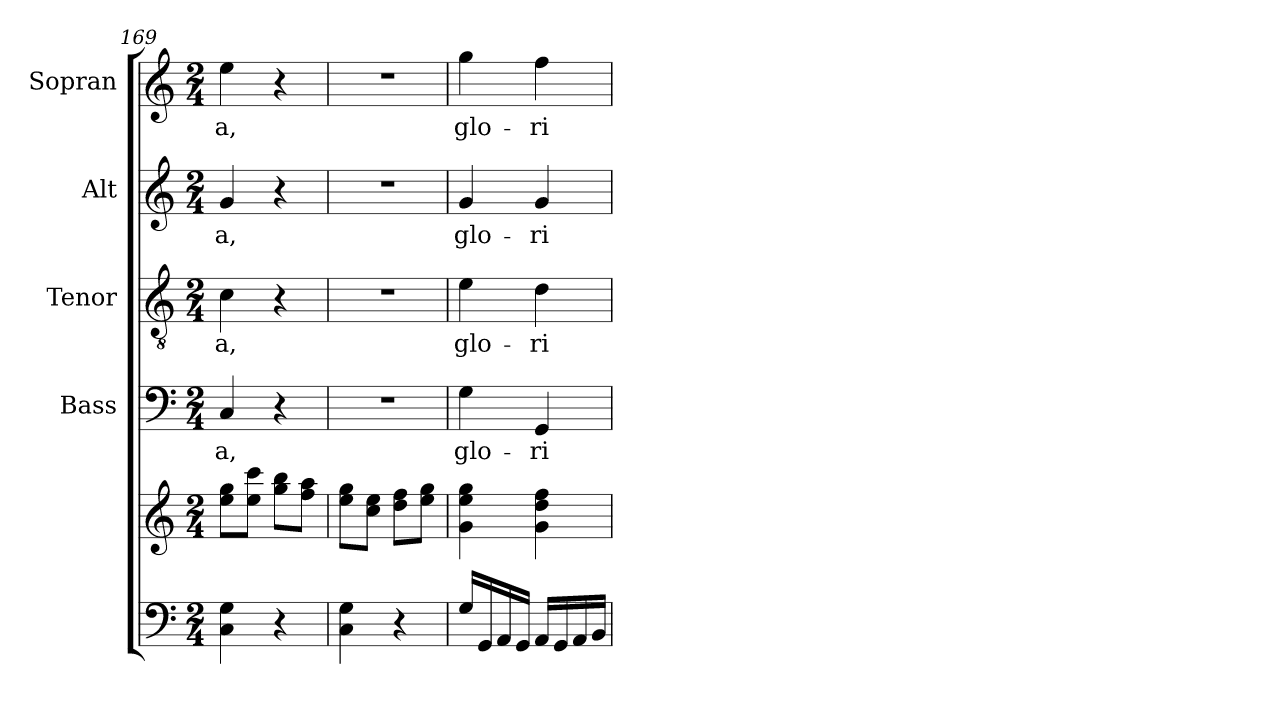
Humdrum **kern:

**kern	**kern	**kern	**text	**kern	**text	**kern	**text	**kern	**text
*part5	*part5	*part4	*part4	*part3	*part3	*part2	*part2	*part1	*part1
*staff6	*staff5	*staff4	*staff4	*staff3	*staff3	*staff2	*staff2	*staff1	*staff1
*	*	*I"Bass	*	*I"Tenor	*	*I"Alt	*	*I"Sopran	*
*	*	*I'B.	*	*I'T.	*	*I'A.	*	*I'S.	*
*clefF4	*clefG2	*clefF4	*	*clefGv2	*	*clefG2	*	*clefG2	*
*k[]	*k[]	*k[]	*	*k[]	*	*k[]	*	*k[]	*
*C:	*C:	*C:	*	*C:	*	*C:	*	*C:	*
*M2/4	*M2/4	*M2/4	*	*M2/4	*	*M2/4	*	*M2/4	*
=169	=169	=169	=169	=169	=169	=169	=169	=169	=169
!	!	!	!LO:LY:b	!	!LO:LY:b	!	!LO:LY:b	!	!LO:LY:b
4C\ 4G\	8ee\ 8gg\L	4C/	-a,	4c\	-a,	4g/	-a,	4ee\	-a,
.	8ee\ 8ccc\J	.	.	.	.	.	.	.	.
4r	8gg\ 8bb\L	4r	.	4r	.	4r	.	4r	.
.	8ff\ 8aa\J	.	.	.	.	.	.	.	.
=170	=170	=170	=170	=170	=170	=170	=170	=170	=170
4C\ 4G\	8ee\ 8gg\L	2r	.	2r	.	2r	.	2r	.
.	8cc\ 8ee\J	.	.	.	.	.	.	.	.
4r	8dd\ 8ff\L	.	.	.	.	.	.	.	.
.	8ee\ 8gg\J	.	.	.	.	.	.	.	.
=171	=171	=171	=171	=171	=171	=171	=171	=171	=171
!	!	!	!LO:LY:b	!	!LO:LY:b	!	!LO:LY:b	!	!LO:LY:b
16G/LL	4g\ 4ee\ 4gg\	4G\	glo-	4e\	glo-	4g/	glo-	4gg\	glo-
16GG/	.	.	.	.	.	.	.	.	.
16AA/	.	.	.	.	.	.	.	.	.
16GG/JJ	.	.	.	.	.	.	.	.	.
!	!	!	!LO:LY:b	!	!LO:LY:b	!	!LO:LY:b	!	!LO:LY:b
16AA/LL	4g\ 4dd\ 4ff\	4GG/	-ri-	4d\	-ri-	4g/	-ri-	4ff\	-ri-
16GG/	.	.	.	.	.	.	.	.	.
16AA/	.	.	.	.	.	.	.	.	.
16BB/JJ	.	.	.	.	.	.	.	.	.
=	=	=	=	=	=	=	=	=	=
*-	*-	*-	*-	*-	*-	*-	*-	*-	*-
